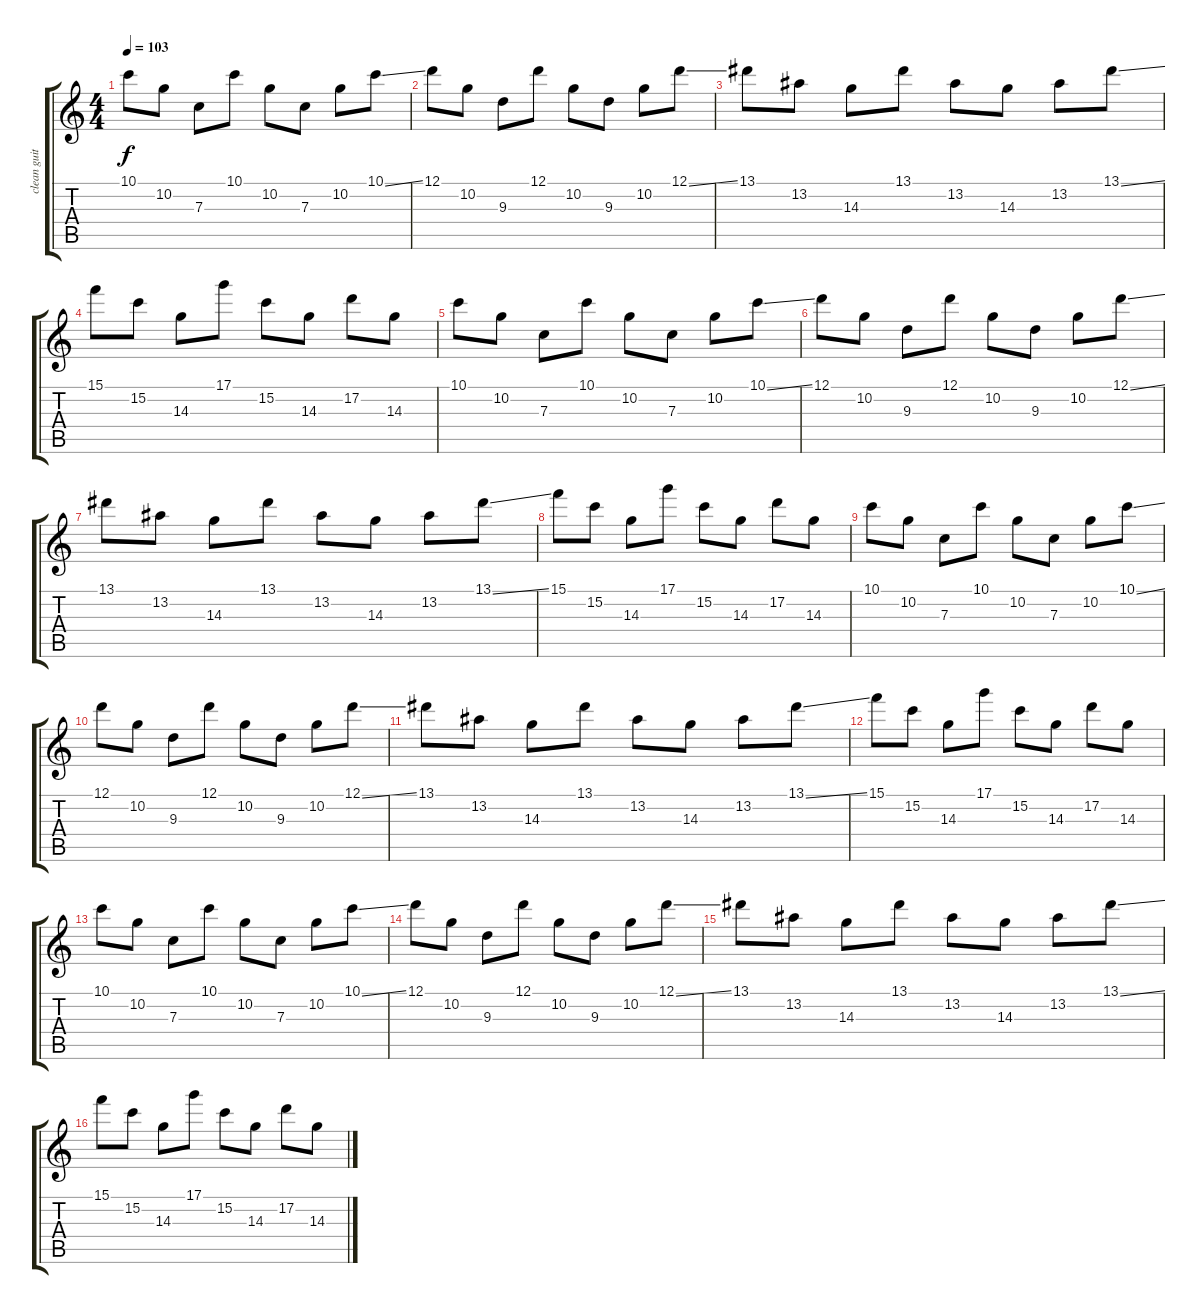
\track ("clean guitar 1" "clean guit") {instrument electricguitarclean}
\staff {score tabs}
\tuning (D4 A3 F3 C3 G2 C2) {hide}
\ts (4 4)
\tempo 103
\clef g2
\ks c
10.1.8{dy f} 10.2.8 7.3.8 10.1.8 10.2.8 7.3.8 10.2.8 10.1{ss}.8 |
12.1.8 10.2.8 9.3.8 12.1.8 10.2.8 9.3.8 10.2.8 12.1{ss}.8 |
13.1.8 13.2.8 14.3.8 13.1.8 13.2.8 14.3.8 13.2.8 13.1{ss}.8 |
15.1.8 15.2.8 14.3.8 17.1.8 15.2.8 14.3.8 17.2.8 14.3.8 |
10.1.8 10.2.8 7.3.8 10.1.8 10.2.8 7.3.8 10.2.8 10.1{ss}.8 |
12.1.8 10.2.8 9.3.8 12.1.8 10.2.8 9.3.8 10.2.8 12.1{ss}.8 |
13.1.8 13.2.8 14.3.8 13.1.8 13.2.8 14.3.8 13.2.8 13.1{ss}.8 |
15.1.8 15.2.8 14.3.8 17.1.8 15.2.8 14.3.8 17.2.8 14.3.8 |
10.1.8 10.2.8 7.3.8 10.1.8 10.2.8 7.3.8 10.2.8 10.1{ss}.8 |
12.1.8 10.2.8 9.3.8 12.1.8 10.2.8 9.3.8 10.2.8 12.1{ss}.8 |
13.1.8 13.2.8 14.3.8 13.1.8 13.2.8 14.3.8 13.2.8 13.1{ss}.8 |
15.1.8 15.2.8 14.3.8 17.1.8 15.2.8 14.3.8 17.2.8 14.3.8 |
10.1.8 10.2.8 7.3.8 10.1.8 10.2.8 7.3.8 10.2.8 10.1{ss}.8 |
12.1.8 10.2.8 9.3.8 12.1.8 10.2.8 9.3.8 10.2.8 12.1{ss}.8 |
13.1.8 13.2.8 14.3.8 13.1.8 13.2.8 14.3.8 13.2.8 13.1{ss}.8 |
15.1.8 15.2.8 14.3.8 17.1.8 15.2.8 14.3.8 17.2.8 14.3.8
